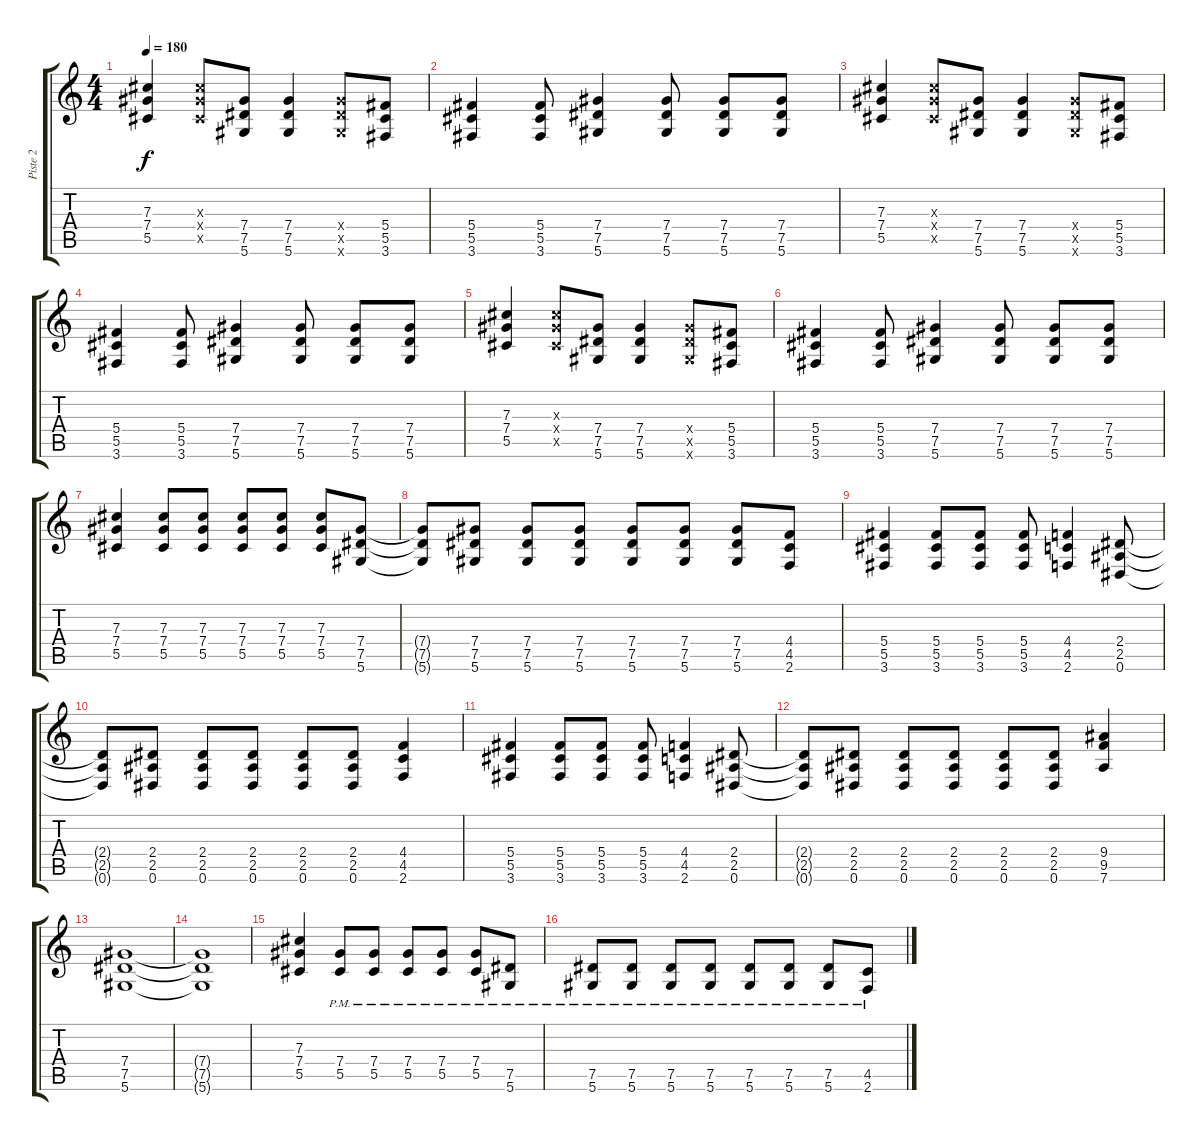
\track ("Piste 2" "Piste 2") {instrument distortionguitar}
\staff {score tabs}
\tuning (Eb4 Bb3 Gb3 Db3 Ab2 Eb2) {hide}
\ts (4 4)
\tempo 180
\clef g2
\ks c
(7.3 7.4 5.5).4{dy f} (7.3{x} 7.4{x} 5.5{x}).8 (7.4 7.5 5.6).8 (7.4 7.5 5.6).4 (7.4{x} 7.5{x} 5.6{x}).8 (5.4 5.5 3.6).8 |
(5.4 5.5 3.6).4 (5.4 5.5 3.6).8 (7.4 7.5 5.6).4 (7.4 7.5 5.6).8 (7.4 7.5 5.6).8 (7.4 7.5 5.6).8 |
(7.3 7.4 5.5).4 (7.3{x} 7.4{x} 5.5{x}).8 (7.4 7.5 5.6).8 (7.4 7.5 5.6).4 (7.4{x} 7.5{x} 5.6{x}).8 (5.4 5.5 3.6).8 |
(5.4 5.5 3.6).4 (5.4 5.5 3.6).8 (7.4 7.5 5.6).4 (7.4 7.5 5.6).8 (7.4 7.5 5.6).8 (7.4 7.5 5.6).8 |
(7.3 7.4 5.5).4 (7.3{x} 7.4{x} 5.5{x}).8 (7.4 7.5 5.6).8 (7.4 7.5 5.6).4 (7.4{x} 7.5{x} 5.6{x}).8 (5.4 5.5 3.6).8 |
(5.4 5.5 3.6).4 (5.4 5.5 3.6).8 (7.4 7.5 5.6).4 (7.4 7.5 5.6).8 (7.4 7.5 5.6).8 (7.4 7.5 5.6).8 |
(7.3 7.4 5.5).4 (7.3 7.4 5.5).8 (7.3 7.4 5.5).8 (7.3 7.4 5.5).8 (7.3 7.4 5.5).8 (7.3 7.4 5.5).8 (7.4 7.5 5.6).8 |
(7.4{t} 7.5{t} 5.6{t}).8 (7.4 7.5 5.6).8 (7.4 7.5 5.6).8 (7.4 7.5 5.6).8 (7.4 7.5 5.6).8 (7.4 7.5 5.6).8 (7.4 7.5 5.6).8 (4.4 4.5 2.6).8 |
(5.4 5.5 3.6).4 (5.4 5.5 3.6).8 (5.4 5.5 3.6).8 (5.4 5.5 3.6).8 (4.4 4.5 2.6).4 (2.4 2.5 0.6).8 |
(2.4{t} 2.5{t} 0.6{t}).8 (2.4 2.5 0.6).8 (2.4 2.5 0.6).8 (2.4 2.5 0.6).8 (2.4 2.5 0.6).8 (2.4 2.5 0.6).8 (4.4 4.5 2.6).4 |
(5.4 5.5 3.6).4 (5.4 5.5 3.6).8 (5.4 5.5 3.6).8 (5.4 5.5 3.6).8 (4.4 4.5 2.6).4 (2.4 2.5 0.6).8 |
(2.4{t} 2.5{t} 0.6{t}).8 (2.4 2.5 0.6).8 (2.4 2.5 0.6).8 (2.4 2.5 0.6).8 (2.4 2.5 0.6).8 (2.4 2.5 0.6).8 (9.4 9.5 7.6).4 |
(7.4 7.5 5.6).1 |
(7.4{t} 7.5{t} 5.6{t}).1 |
(7.3 7.4 5.5).4 (7.4{pm} 5.5{pm}).8 (7.4{pm} 5.5{pm}).8 (7.4{pm} 5.5{pm}).8 (7.4{pm} 5.5{pm}).8 (7.4{pm} 5.5{pm}).8 (7.5{pm} 5.6{pm}).8 |
(7.5{pm} 5.6{pm}).8 (7.5{pm} 5.6{pm}).8 (7.5{pm} 5.6{pm}).8 (7.5{pm} 5.6{pm}).8 (7.5{pm} 5.6{pm}).8 (7.5{pm} 5.6{pm}).8 (7.5{pm} 5.6{pm}).8 (4.5{pm} 2.6{pm}).8
